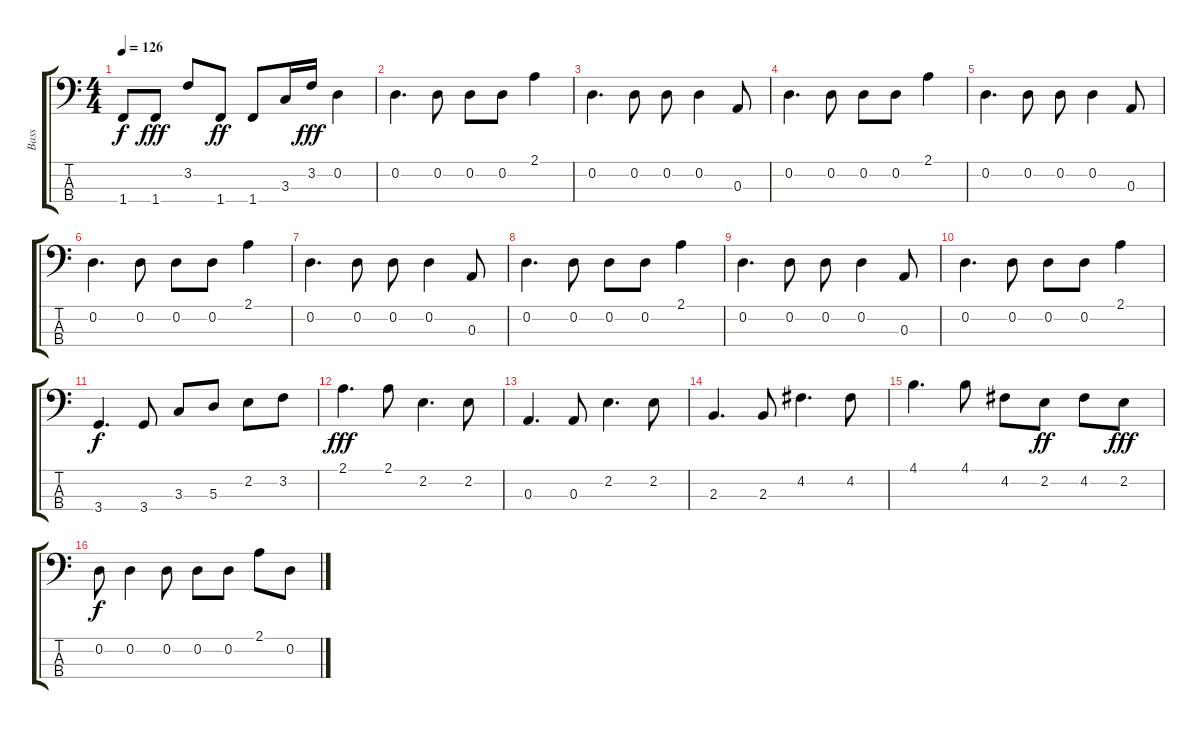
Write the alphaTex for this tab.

\track ("Bass" "Bass") {instrument electricbasspick}
\staff {score tabs}
\tuning (G2 D2 A1 E1) {hide}
\ts (4 4)
\tempo 126
\clef f4
\ks c
1.4{t}.8{dy f} 1.4.8{dy fff} 3.2.8 1.4.8{dy ff} 1.4.8 3.3.16 3.2.16{dy fff} 0.2.4 |
0.2.4{d} 0.2.8 0.2.8 0.2.8 2.1.4 |
0.2.4{d} 0.2.8 0.2.8 0.2.4 0.3.8 |
0.2.4{d} 0.2.8 0.2.8 0.2.8 2.1.4 |
0.2.4{d} 0.2.8 0.2.8 0.2.4 0.3.8 |
0.2.4{d} 0.2.8 0.2.8 0.2.8 2.1.4 |
0.2.4{d} 0.2.8 0.2.8 0.2.4 0.3.8 |
0.2.4{d} 0.2.8 0.2.8 0.2.8 2.1.4 |
0.2.4{d} 0.2.8 0.2.8 0.2.4 0.3.8 |
0.2.4{d} 0.2.8 0.2.8 0.2.8 2.1.4 |
3.4.4{d dy f} 3.4.8 3.3.8 5.3.8 2.2.8 3.2.8 |
2.1.4{d dy fff} 2.1.8 2.2.4{d} 2.2.8 |
0.3.4{d} 0.3.8 2.2.4{d} 2.2.8 |
2.3.4{d} 2.3.8 4.2.4{d} 4.2.8 |
4.1.4{d} 4.1.8 4.2.8 2.2.8{dy ff} 4.2.8 2.2.8{dy fff} |
0.2.8{dy f} 0.2.4 0.2.8 0.2.8 0.2.8 2.1.8 0.2.8
